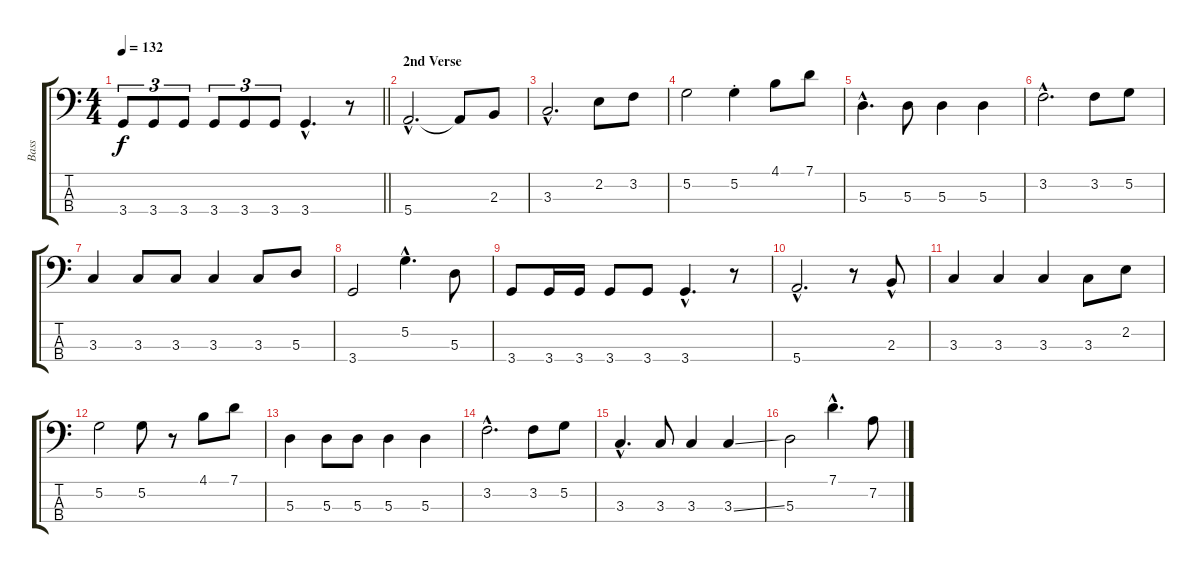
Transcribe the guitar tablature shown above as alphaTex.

\track ("Bass" "Bass") {instrument electricbassfinger}
\staff {score tabs}
\tuning (G2 D2 A1 E1) {hide}
\ts (4 4)
\tempo 132
\clef f4
\barLineRight lightlight
\ks c
3.4.8{tu (3 2) dy f} 3.4.8{tu (3 2)} 3.4.8{tu (3 2)} 3.4.8{tu (3 2)} 3.4.8{tu (3 2)} 3.4.8{tu (3 2)} 3.4{hac}.4{d} r.8 |
\section ("" "2nd Verse")
5.4{hac}.2{d} 5.4{t}.8 2.3.8 |
3.3{hac}.2{d} 2.2.8 3.2.8 |
5.2.2 5.2{st}.4 4.1.8 7.1.8 |
5.3{hac}.4{d} 5.3.8 5.3.4 5.3.4 |
3.2{hac}.2{d} 3.2.8 5.2.8 |
3.3.4 3.3.8 3.3.8 3.3.4 3.3.8 5.3.8 |
3.4.2 5.2{hac}.4{d} 5.3.8 |
3.4.8 3.4.16 3.4.16 3.4.8 3.4.8 3.4{hac}.4{d} r.8 |
5.4{hac}.2{d} r.8 2.3{hac}.8 |
3.3.4 3.3.4 3.3.4 3.3.8 2.2.8 |
5.2.2 5.2.8 r.8 4.1.8 7.1.8 |
5.3.4 5.3.8 5.3.8 5.3.4 5.3.4 |
3.2{hac}.2{d} 3.2.8 5.2.8 |
3.3{hac}.4{d} 3.3.8 3.3.4 3.3{ss}.4 |
5.3.2 7.1{hac}.4{d} 7.2.8
